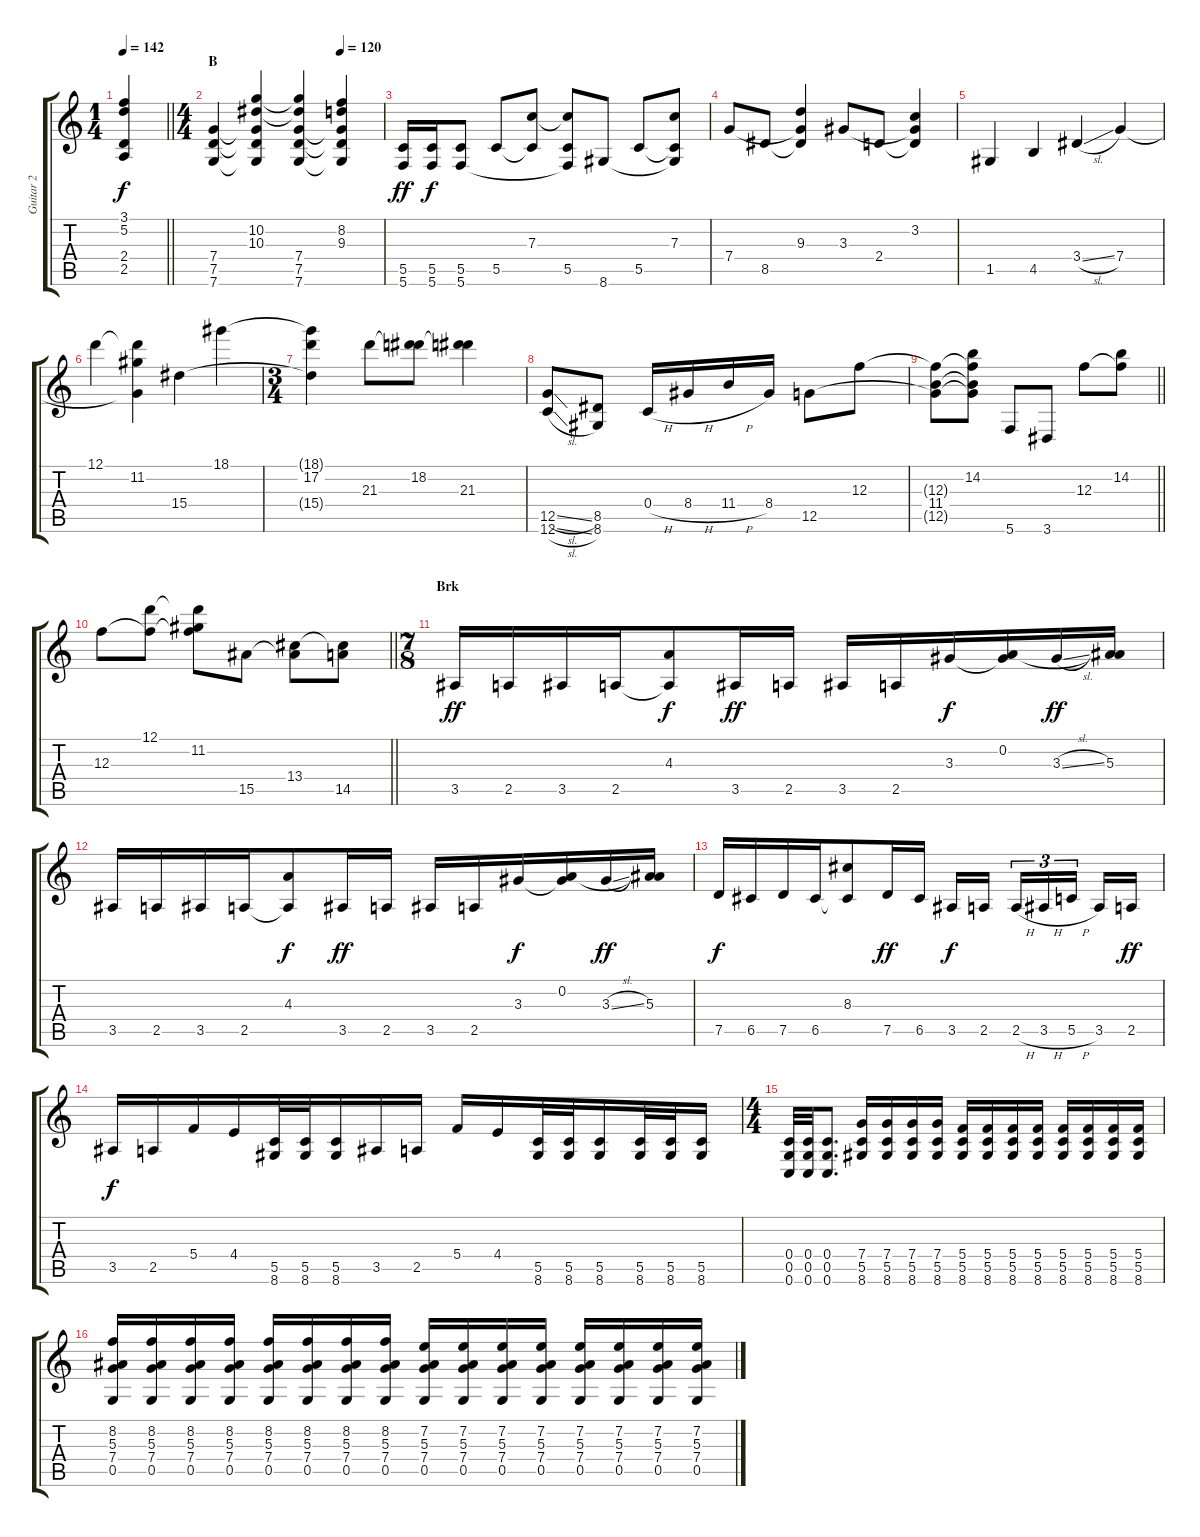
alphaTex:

\track ("Guitar 2" "Guitar 2") {instrument distortionguitar}
\staff {score tabs}
\tuning (D4 A3 F3 C3 G2 C2) {hide}
\ts (1 4)
\tempo 142
\clef g2
\barLineRight lightlight
\ks c
(3.1 5.2 2.4 2.5).4{dy f} |
\ts (4 4)
\section ("" "B")
\tempo (120 0.75)
(7.4 7.5 7.6).4 (10.2 10.3 7.4{t} 7.5{t} 7.6{t}).4 (10.2{t} 10.3{t} 7.4 7.5 7.6).4 (8.2 9.3 7.4{t} 7.5{t} 7.6{t}).4 |
(5.5 5.6).16{dy ff} (5.5 5.6).16{dy f} (5.5 5.6).8 5.5.8 (7.3 5.5{t}).8 (7.3{t} 5.5 5.6{t}).8 8.6.8 5.5.8 (7.3 5.5{t} 8.6{t}).8 |
7.4.8 8.5.8 (9.3 7.4{t} 8.5{t}).4 3.3.8 2.4.8 (3.2 3.3{t} 2.4{t}).4 |
1.5.4 4.5.4 3.4{sl}.4 7.4.4 |
12.1.4 (12.1{t} 11.2 7.4{t}).4 15.4.4 18.1.4 |
\ts (3 4)
(18.1{t} 17.2 15.4{t}).4 21.3.8 (18.2 21.3{t}).8 (18.2{t} 21.3).4 |
(12.5{sl} 12.6{sl}).8 (8.5 8.6).8 0.4{h}.16 8.4{h}.16 11.4{h}.16 8.4.16 12.5.8 12.3.8 |
\barLineRight lightlight
(12.3{t} 11.4 12.5{t}).8 (14.2 12.3{t} 11.4{t} 12.5{t}).8 5.6.8 3.6.8 12.3.8 (14.2 12.3{t}).8 |
\barLineRight lightlight
12.3.8 (12.1 12.3{t}).8 (12.1{t} 11.2 12.3{t}).8 15.5.8 (13.4 15.5{t}).8 (13.4{t} 14.5).8 |
\ts (7 8)
\section ("" "Brk")
3.5.16{dy ff} 2.5.16 3.5.16 2.5.16 (4.3 2.5{t}).8{dy f} 3.5.16{dy ff} 2.5.16 3.5.16 2.5.16 3.3.16{dy f} (0.2 3.3{t}).16 3.3{sl}.16{dy ff} (0.2{t} 5.3).16 |
3.5.16 2.5.16 3.5.16 2.5.16 (4.3 2.5{t}).8{dy f} 3.5.16{dy ff} 2.5.16 3.5.16 2.5.16 3.3.16{dy f} (0.2 3.3{t}).16 3.3{sl}.16{dy ff} (0.2{t} 5.3).16 |
7.5.16{dy f} 6.5.16 7.5.16 6.5.16 (8.3 6.5{t}).8 7.5.16{dy ff} 6.5.16 3.5.16{dy f} 2.5.16 2.5{h}.16{tu (3 2)} 3.5{h}.16{tu (3 2)} 5.5{h}.16{tu (3 2)} 3.5.16 2.5.16{dy ff} |
3.5.16{dy f} 2.5.16 5.4.16 4.4.16 (5.5 8.6).32 (5.5 8.6).32 (5.5 8.6).16 3.5.16 2.5.16 5.4.16 4.4.16 (5.5 8.6).32 (5.5 8.6).32 (5.5 8.6).16 (5.5 8.6).32 (5.5 8.6).32 (5.5 8.6).16 |
\ts (4 4)
(0.4 0.5 0.6).32 (0.4 0.5 0.6).32 (0.4 0.5 0.6).8{d} (7.4 5.5 8.6).16 (7.4 5.5 8.6).16 (7.4 5.5 8.6).16 (7.4 5.5 8.6).16 (5.4 5.5 8.6).16 (5.4 5.5 8.6).16 (5.4 5.5 8.6).16 (5.4 5.5 8.6).16 (5.4 5.5 8.6).16 (5.4 5.5 8.6).16 (5.4 5.5 8.6).16 (5.4 5.5 8.6).16 |
(8.2 5.3 7.4 0.5).16 (8.2 5.3 7.4 0.5).16 (8.2 5.3 7.4 0.5).16 (8.2 5.3 7.4 0.5).16 (8.2 5.3 7.4 0.5).16 (8.2 5.3 7.4 0.5).16 (8.2 5.3 7.4 0.5).16 (8.2 5.3 7.4 0.5).16 (7.2 5.3 7.4 0.5).16 (7.2 5.3 7.4 0.5).16 (7.2 5.3 7.4 0.5).16 (7.2 5.3 7.4 0.5).16 (7.2 5.3 7.4 0.5).16 (7.2 5.3 7.4 0.5).16 (7.2 5.3 7.4 0.5).16 (7.2 5.3 7.4 0.5).16
